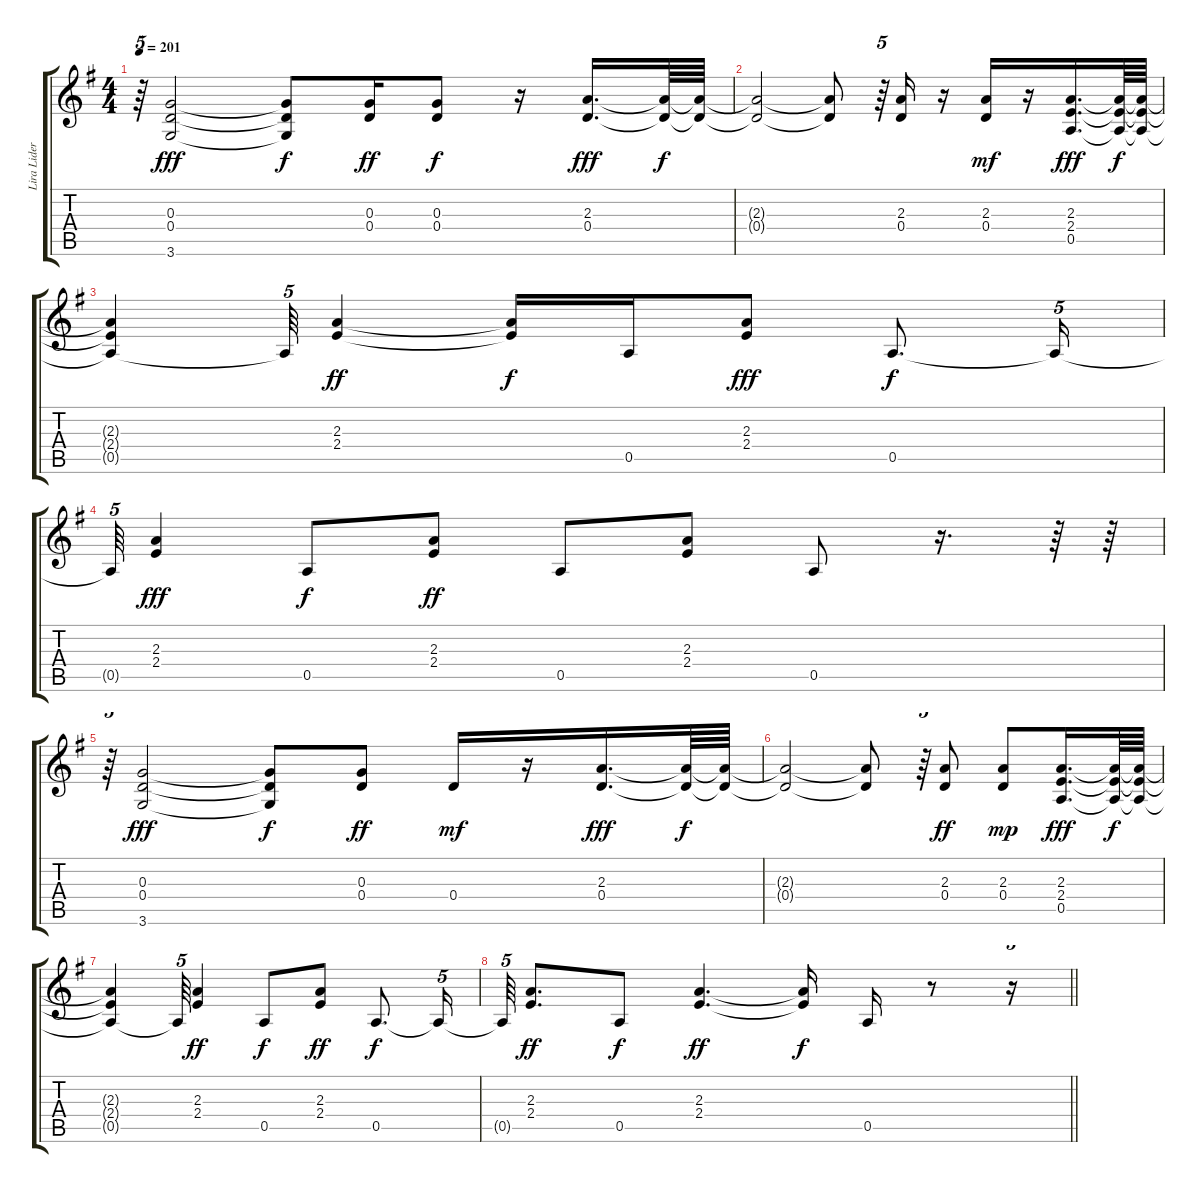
\track ("Lira Lider" "Lira Lider") {instrument distortionguitar}
\staff {score tabs}
\tuning (E4 B3 G3 D3 A2 E2) {hide}
\ts (4 4)
\tempo 201
\clef g2
\ks g
r.64{tu (5 4) dy ff} (0.3 0.4 3.6).2{dy fff} (0.3{t} 0.4{t} 3.6{t}).8{dy f} (0.3 0.4).16{dy ff} (0.3 0.4).8{dy f} r.16 (2.3 0.4).16{d dy fff} (2.3{t} 0.4{t}).64{dy f} (2.3{t} 0.4{t}).64 |
(2.3{t} 0.4{t}).2 (2.3{t} 0.4{t}).8 r.64{tu (5 4)} (2.3 0.4).16 r.16 (2.3 0.4).16{dy mf} r.16 (2.3 2.4 0.5).16{d dy fff} (2.3{t} 2.4{t} 0.5{t}).64{dy f} (2.3{t} 2.4{t} 0.5{t}).64 |
(2.3{t} 2.4{t} 0.5{t}).4 0.5{t}.64{tu (5 4)} (2.3 2.4).4{dy ff} (2.3{t} 2.4{t}).16{dy f} 0.5.16 (2.3 2.4).8{dy fff} 0.5.8{d dy f} 0.5{t}.16{tu (5 4)} |
0.5{t}.64{tu (5 4)} (2.3 2.4).4{dy fff} 0.5.8{dy f} (2.3 2.4).8{dy ff} 0.5.8 (2.3 2.4).8 0.5.8 r.16{d} r.64 r.64 |
r.64{tu (5 4)} (0.3 0.4 3.6).2{dy fff} (0.3{t} 0.4{t} 3.6{t}).8{dy f} (0.3 0.4).8{dy ff} 0.4.16{dy mf} r.16 (2.3 0.4).16{d dy fff} (2.3{t} 0.4{t}).64{dy f} (2.3{t} 0.4{t}).64 |
(2.3{t} 0.4{t}).2 (2.3{t} 0.4{t}).8 r.64{tu (5 4)} (2.3 0.4).8{dy ff} (2.3 0.4).8{dy mp} (2.3 2.4 0.5).16{d dy fff} (2.3{t} 2.4{t} 0.5{t}).64{dy f} (2.3{t} 2.4{t} 0.5{t}).64 |
(2.3{t} 2.4{t} 0.5{t}).4 0.5{t}.64{tu (5 4)} (2.3 2.4).4{dy ff} 0.5.8{dy f} (2.3 2.4).8{dy ff} 0.5.8{d dy f} 0.5{t}.16{tu (5 4)} |
\barLineRight lightlight
0.5{t}.64{tu (5 4)} (2.3 2.4).8{d dy ff volume 16} 0.5.8{dy f volume 15} (2.3 2.4).4{d dy ff} (2.3{t} 2.4{t}).16{dy f} 0.5.16{volume 14} r.8 r.16{tu (5 4)}
